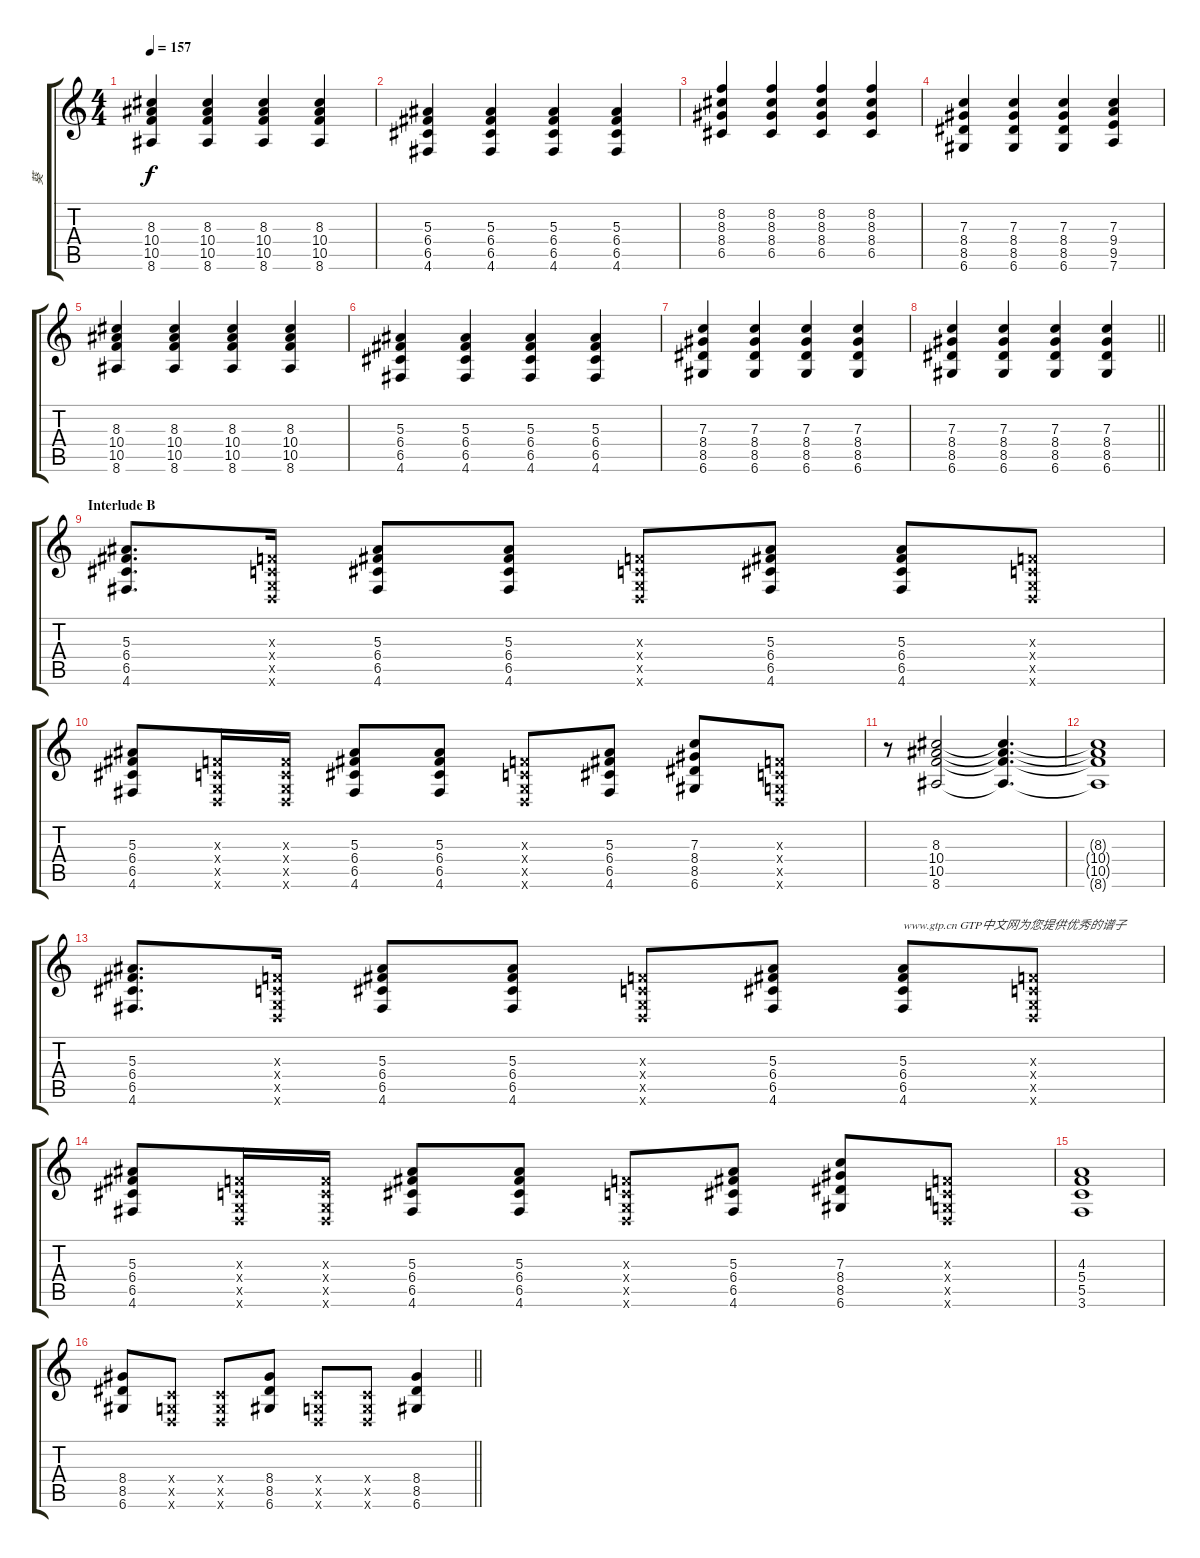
\track ("葵" "葵") {instrument overdrivenguitar}
\staff {score tabs}
\tuning (D4 A3 F3 C3 G2 D2) {hide}
\ts (4 4)
\section ("" "")
\tempo 157
\clef g2
\ks c
(8.3 10.4 10.5 8.6).4{dy f} (8.3 10.4 10.5 8.6).4 (8.3 10.4 10.5 8.6).4 (8.3 10.4 10.5 8.6).4 |
(5.3 6.4 6.5 4.6).4 (5.3 6.4 6.5 4.6).4 (5.3 6.4 6.5 4.6).4 (5.3 6.4 6.5 4.6).4 |
(8.2 8.3 8.4 6.5).4 (8.2 8.3 8.4 6.5).4 (8.2 8.3 8.4 6.5).4 (8.2 8.3 8.4 6.5).4 |
(7.3 8.4 8.5 6.6).4 (7.3 8.4 8.5 6.6).4 (7.3 8.4 8.5 6.6).4 (7.3 9.4 9.5 7.6).4 |
(8.3 10.4 10.5 8.6).4 (8.3 10.4 10.5 8.6).4 (8.3 10.4 10.5 8.6).4 (8.3 10.4 10.5 8.6).4 |
(5.3 6.4 6.5 4.6).4 (5.3 6.4 6.5 4.6).4 (5.3 6.4 6.5 4.6).4 (5.3 6.4 6.5 4.6).4 |
(7.3 8.4 8.5 6.6).4 (7.3 8.4 8.5 6.6).4 (7.3 8.4 8.5 6.6).4 (7.3 8.4 8.5 6.6).4 |
\barLineRight lightlight
(7.3 8.4 8.5 6.6).4 (7.3 8.4 8.5 6.6).4 (7.3 8.4 8.5 6.6).4 (7.3 8.4 8.5 6.6).4 |
\section ("" "Interlude B")
(5.3 6.4 6.5 4.6).8{d} (0.3{x} 0.4{x} 0.5{x} 0.6{x}).16 (5.3 6.4 6.5 4.6).8 (5.3 6.4 6.5 4.6).8 (0.3{x} 0.4{x} 0.5{x} 0.6{x}).8 (5.3 6.4 6.5 4.6).8 (5.3 6.4 6.5 4.6).8 (0.3{x} 0.4{x} 0.5{x} 0.6{x}).8 |
(5.3 6.4 6.5 4.6).8 (0.3{x} 0.4{x} 0.5{x} 0.6{x}).16 (0.3{x} 0.4{x} 0.5{x} 0.6{x}).16 (5.3 6.4 6.5 4.6).8 (5.3 6.4 6.5 4.6).8 (0.3{x} 0.4{x} 0.5{x} 0.6{x}).8 (5.3 6.4 6.5 4.6).8 (7.3 8.4 8.5 6.6).8 (0.3{x} 0.4{x} 0.5{x} 0.6{x}).8 |
r.8 (8.3 10.4 10.5 8.6).2 (8.3{t} 10.4{t} 10.5{t} 8.6{t}).4{d} |
(8.3{t} 10.4{t} 10.5{t} 8.6{t}).1 |
(5.3 6.4 6.5 4.6).8{d} (0.3{x} 0.4{x} 0.5{x} 0.6{x}).16 (5.3 6.4 6.5 4.6).8 (5.3 6.4 6.5 4.6).8 (0.3{x} 0.4{x} 0.5{x} 0.6{x}).8 (5.3 6.4 6.5 4.6).8 (5.3 6.4 6.5 4.6).8{txt "www.gtp.cn GTP中文网为您提供优秀的谱子"} (0.3{x} 0.4{x} 0.5{x} 0.6{x}).8 |
(5.3 6.4 6.5 4.6).8 (0.3{x} 0.4{x} 0.5{x} 0.6{x}).16 (0.3{x} 0.4{x} 0.5{x} 0.6{x}).16 (5.3 6.4 6.5 4.6).8 (5.3 6.4 6.5 4.6).8 (0.3{x} 0.4{x} 0.5{x} 0.6{x}).8 (5.3 6.4 6.5 4.6).8 (7.3 8.4 8.5 6.6).8 (0.3{x} 0.4{x} 0.5{x} 0.6{x}).8 |
(4.3 5.4 5.5 3.6).1 |
\barLineRight lightlight
(8.4 8.5 6.6).8 (0.4{x} 0.5{x} 0.6{x}).8 (0.4{x} 0.5{x} 0.6{x}).8 (8.4 8.5 6.6).8 (0.4{x} 0.5{x} 0.6{x}).8 (0.4{x} 0.5{x} 0.6{x}).8 (8.4 8.5 6.6).4
